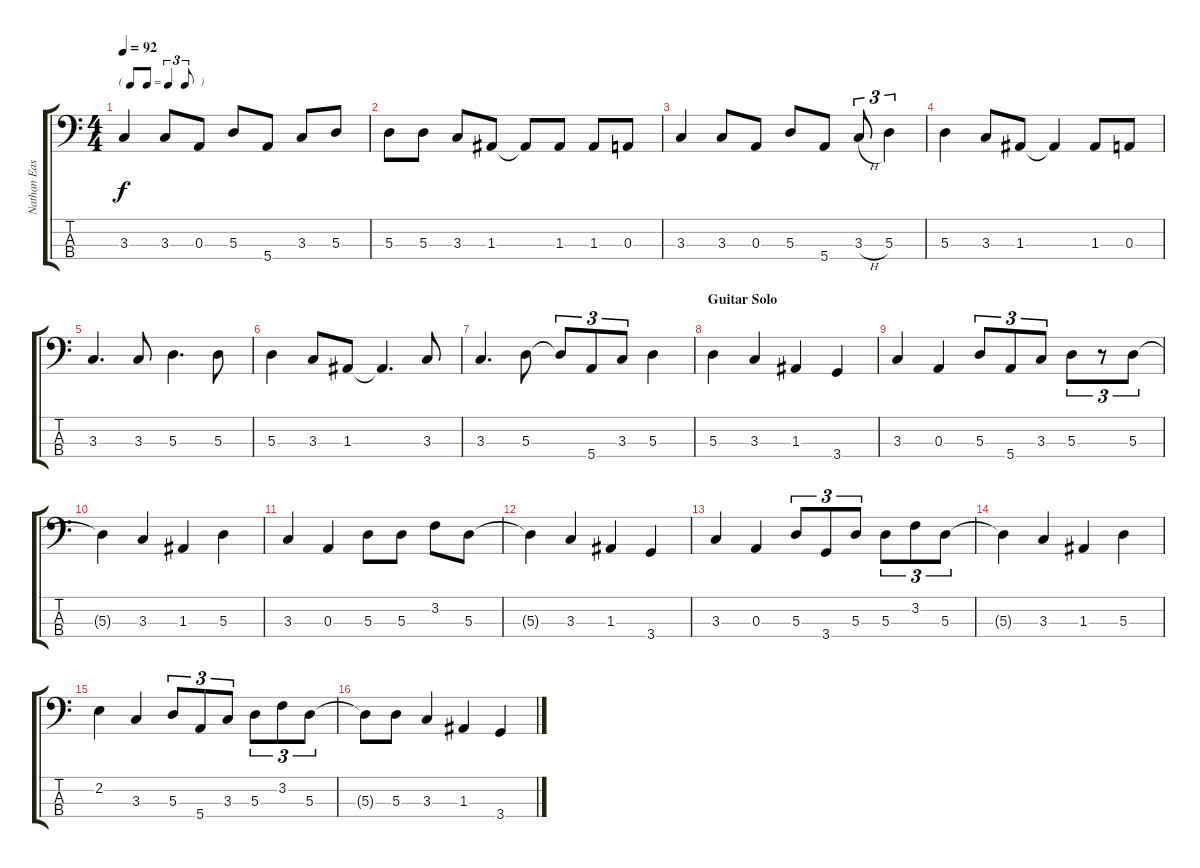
\track ("Nathan East" "Nathan Eas") {instrument acousticbass}
\staff {score tabs}
\tuning (G2 D2 A1 E1) {hide}
\ts (4 4)
\tf triplet8th
\tempo 92
\clef f4
\ks c
3.3.4{dy f} 3.3.8 0.3.8 5.3.8 5.4.8 3.3.8 5.3.8 |
5.3.8 5.3.8 3.3.8 1.3.8 1.3{t}.8 1.3.8 1.3.8 0.3.8 |
3.3.4 3.3.8 0.3.8 5.3.8 5.4.8 3.3{h}.8{tu (3 2)} 5.3.4{tu (3 2)} |
5.3.4 3.3.8 1.3.8 1.3{t}.4 1.3.8 0.3.8 |
3.3.4{d} 3.3.8 5.3.4{d} 5.3.8 |
5.3.4 3.3.8 1.3.8 1.3{t}.4{d} 3.3.8 |
3.3.4{d} 5.3.8 5.3{t}.8{tu (3 2)} 5.4.8{tu (3 2)} 3.3.8{tu (3 2)} 5.3.4 |
\section ("" "Guitar Solo")
5.3.4 3.3.4 1.3.4 3.4.4 |
3.3.4 0.3.4 5.3.8{tu (3 2)} 5.4.8{tu (3 2)} 3.3.8{tu (3 2)} 5.3.8{tu (3 2)} r.8{tu (3 2)} 5.3.8{tu (3 2)} |
5.3{t}.4 3.3.4 1.3.4 5.3.4 |
3.3.4 0.3.4 5.3.8 5.3.8 3.2.8 5.3.8 |
5.3{t}.4 3.3.4 1.3.4 3.4.4 |
3.3.4 0.3.4 5.3.8{tu (3 2)} 3.4.8{tu (3 2)} 5.3.8{tu (3 2)} 5.3.8{tu (3 2)} 3.2.8{tu (3 2)} 5.3.8{tu (3 2)} |
5.3{t}.4 3.3.4 1.3.4 5.3.4 |
2.2.4 3.3.4 5.3.8{tu (3 2)} 5.4.8{tu (3 2)} 3.3.8{tu (3 2)} 5.3.8{tu (3 2)} 3.2.8{tu (3 2)} 5.3.8{tu (3 2)} |
5.3{t}.8 5.3.8 3.3.4 1.3.4 3.4.4
